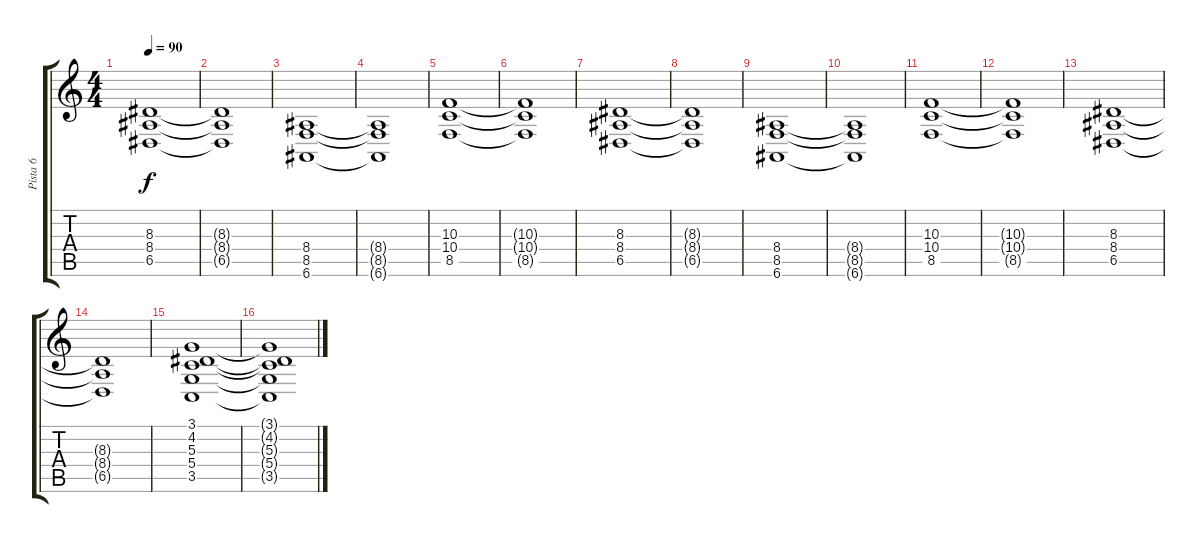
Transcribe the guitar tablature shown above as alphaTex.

\track ("Pista 6" "Pista 6") {instrument stringensemble1}
\staff {score tabs}
\tuning (E4 B3 G3 D3 A2 E2) {hide}
\ts (4 4)
\tempo 90
\clef g2
\ks c
(8.3 8.4 6.5).1{dy f} |
(8.3{t} 8.4{t} 6.5{t}).1 |
(8.4 8.5 6.6).1 |
(8.4{t} 8.5{t} 6.6{t}).1 |
(10.3 10.4 8.5).1 |
(10.3{t} 10.4{t} 8.5{t}).1 |
(8.3 8.4 6.5).1 |
(8.3{t} 8.4{t} 6.5{t}).1 |
(8.4 8.5 6.6).1 |
(8.4{t} 8.5{t} 6.6{t}).1 |
(10.3 10.4 8.5).1 |
(10.3{t} 10.4{t} 8.5{t}).1 |
(8.3 8.4 6.5).1 |
(8.3{t} 8.4{t} 6.5{t}).1 |
(3.1 4.2 5.3 5.4 3.5).1 |
(3.1{t} 4.2{t} 5.3{t} 5.4{t} 3.5{t}).1
